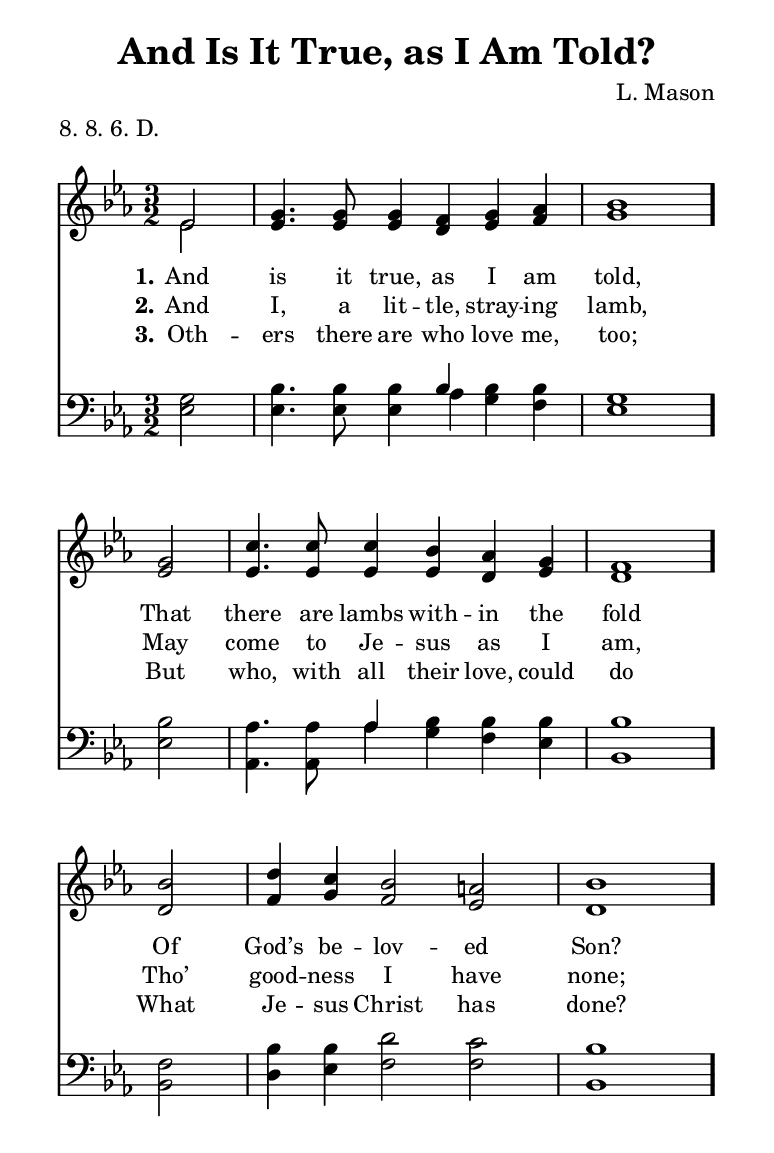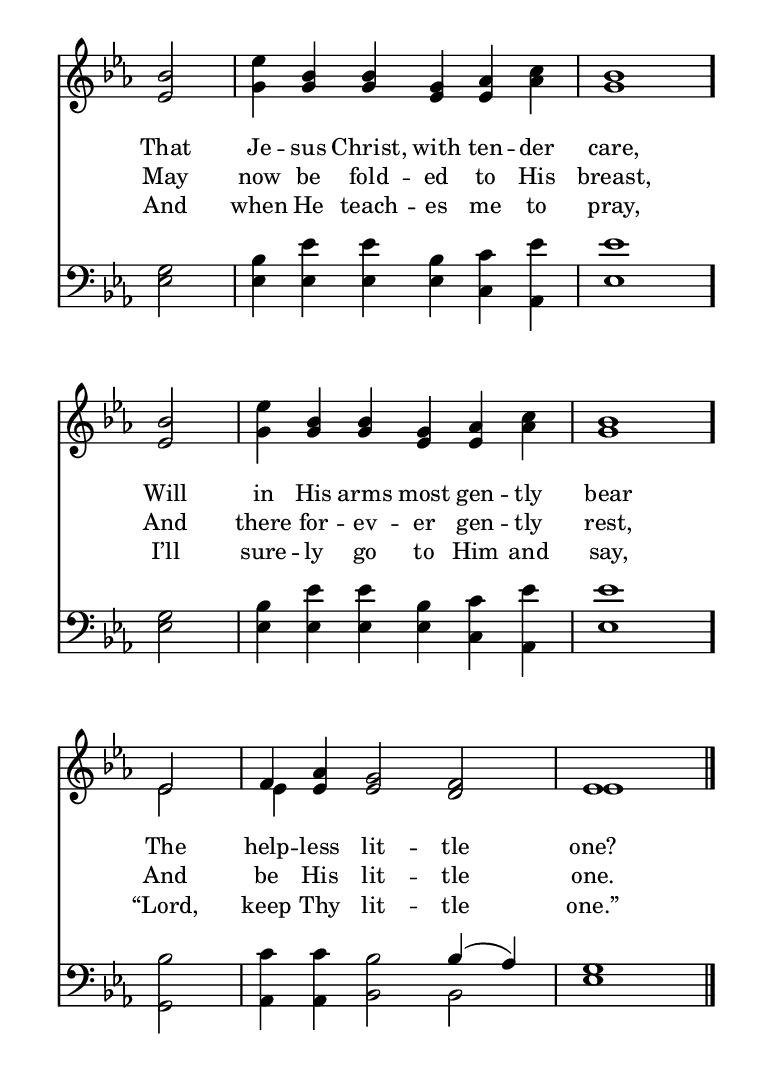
\include "common/global.ily"
\paper {
  \include "common/paper.ily"
  ragged-last-bottom = ##t
  system-system-spacing.padding = 2
  system-system-spacing.basic-distance = 2
}

\header{
  %children
  hymnnumber = "321"
  title = "And Is It True, as I Am Told?"
  tunename = "Meribah" % similar to, but not identical to, EOG128
  meter = "8. 8. 6. D."
  poet = ""
  composer = "L. Mason"
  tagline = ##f
}

patternAA = { c2 | c4. c8 c4 c4 c4 c4 | c1 }

patternBA = { c2 | c4 c4 c2 c2 | c1 }
patternBB = { c2 | c4 c4 c2 c4( c4) | c1 }

patternCA = { c2 | c4 c4 c4 c4 c4 c4 | c1 }

global = {
  \include "common/overrides.ily"
  \override Staff.TimeSignature.style = #'numbered
  \time 3/2
  \override Score.MetronomeMark.transparent = ##t % hide all fermata changes too
  \tempo 4=120
  \key ees \major
  \partial 2
  \autoBeamOff
}

notesSoprano = {
\global
\relative c' {

  \changePitch \patternAA { ees | g g g f g aes | bes }
  \changePitch \patternAA { g | c c c bes aes g | f }
  \changePitch \patternBA { bes | d c bes a | bes }

  \changePitch \patternCA { bes | ees bes bes g aes c | bes }
  \changePitch \patternCA { bes | ees bes bes g aes c | bes }
  \changePitch \patternBA { ees, | f aes g f | ees }

  \bar "|."

}
}

notesAlto = {
\global
\relative e' {

  \changePitch \patternAA { ees | ees ees ees d ees f | g }
  \changePitch \patternAA { ees | ees ees ees ees d ees | d }
  \changePitch \patternBA { d | f g f ees | d }

  \changePitch \patternCA { ees | g g g ees ees aes | g }
  \changePitch \patternCA { ees | g g g ees ees aes | g }
  \changePitch \patternBA { ees | ees ees ees d | ees }

}
}

notesTenor = {
\global
\relative a {

  \changePitch \patternAA { g | bes bes bes bes bes bes | g }
  \changePitch \patternAA { bes | aes aes aes bes bes bes | bes }
  \changePitch \patternBA { f | bes bes d c | bes }

  \changePitch \patternCA { g | bes ees ees bes c ees | ees}
  \changePitch \patternCA { g, | bes ees ees bes c ees | ees}
  \changePitch \patternBB { bes | c c bes bes( aes) | g }

}
}

notesBass = {
\global
\relative f {

  \changePitch \patternAA { ees | ees ees ees aes g f | ees }
  \changePitch \patternAA { ees | aes, aes aes' g f ees | bes }
  \changePitch \patternBA { bes | d ees f f | bes, }

  \changePitch \patternCA { ees | ees ees ees ees c aes | ees' }
  \changePitch \patternCA { ees | ees ees ees ees c aes | ees' }
  \changePitch \patternBA { g, | aes aes bes bes | ees }

}
}

wordsA = \lyricmode {
\set stanza = "1."

And is it true, as I am told, \bar "."
That there are lambs with -- in the fold \bar "."
Of God’s be -- lov -- ed Son? \bar "."
That Je -- sus Christ, with ten -- der care, \bar "."
Will in His arms most gen -- tly bear \bar "."
The help -- less lit -- tle one? \bar "."

}

wordsB = \lyricmode {
\set stanza = "2."

And I, a lit -- tle, stray -- ing lamb,
May come to Je -- sus as I am,
Tho’ good -- ness I have none;
May now be fold -- ed to His breast,
And there for -- ev -- er gen -- tly rest,
And be His lit -- tle one.

}

wordsC = \lyricmode {
\set stanza = "3."

Oth -- ers there are who love me, too;
But who, with all their love, could do
What Je -- sus Christ has done?
And when He teach -- es me to pray,
I’ll sure -- ly go to Him and say,
“Lord, keep Thy lit -- tle one.”

}

\score {
  \context ChoirStaff <<
    \context Staff = upper <<
      \set Staff.autoBeaming = ##f
      \set ChoirStaff.systemStartDelimiter = #'SystemStartBar
      \set ChoirStaff.printPartCombineTexts = ##f
      \partcombine #'(2 . 11) \notesSoprano \notesAlto
      \context NullVoice = sopranos { \voiceOne << \notesSoprano >> }
      \context Lyrics = one   \lyricsto sopranos \wordsA
      \context Lyrics = two   \lyricsto sopranos \wordsB
      \context Lyrics = three \lyricsto sopranos \wordsC
    >>
    \context Staff = men <<
      \set Staff.autoBeaming = ##f
      \clef bass
      \set ChoirStaff.printPartCombineTexts = ##f
      \partcombine #'(2 . 11) \notesTenor \notesBass
    >>
  >>
  \layout {
    \include "common/layout.ily"
  }
  \midi{
    \include "common/midi.ily"
  }
}

\version "2.19.49"  % necessary for upgrading to future LilyPond versions.

% vi:set et ts=2 sw=2 ai nocindent syntax=lilypond:
